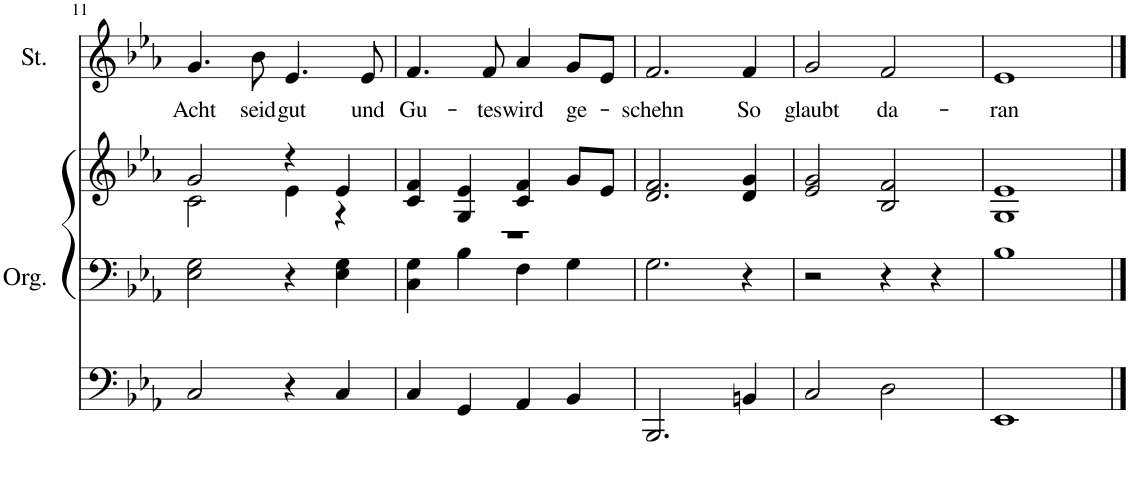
**kern	**kern	**kern	**kern	**text
*part2	*part2	*part2	*part1	*part1
*staff4	*staff3	*staff2	*staff1	*staff1
*I"Orgel	*	*	*I"Stimme	*
*I'Org.	*	*	*I'St.	*
!!LO:PB:g=z
*clefF4	*clefF4	*clefG2	*clefG2	*
*k[b-e-a-]	*k[b-e-a-]	*k[b-e-a-]	*k[b-e-a-]	*
*M4/4	*M4/4	*M4/4	*M4/4	*
=11	=11	=11	=11	=11
*	*	*^	*	*
!	!	!	!	!	!LO:LY:b
2C/	2E-\ 2G\	2g/	2c\	4.g/	Acht
!	!	!	!	!	!LO:LY:b
.	.	.	.	8b-\	seid
!	!	!	!	!	!LO:LY:b
4r	4r	4r	4e-\	4.e-/	gut
4C/	4E-\ 4G\	4e-/	4r	.	.
!	!	!	!	!	!LO:LY:b
.	.	.	.	8e-/	und
=12	=12	=12	=12	=12	=12
!	!	!	!	!	!LO:LY:b
4C/	4C\ 4G\	4c/ 4f/	1r	4.f/	Gu-
4GG/	4B-\	4G/ 4e-/	.	.	.
!	!	!	!	!	!LO:LY:b
.	.	.	.	8f/	-tes
!	!	!	!	!	!LO:LY:b
4AA-/	4F\	4c/ 4f/	.	4a-/	wird
!	!	!	!	!	!LO:LY:b
4BB-/	4G\	8g/L	.	8g/L	ge-
.	.	8e-/J	.	8e-/J	.
*	*	*v	*v	*	*
=13	=13	=13	=13	=13
!	!	!	!	!LO:LY:b
2.BBB-/	2.G\	2.d/ 2.f/	2.f/	-schehn
!	!	!	!	!LO:LY:b
4BBn/	4r	4d/ 4g/	4f/	So
=14	=14	=14	=14	=14
!	!	!	!	!LO:LY:b
2C/	2r	2e-/ 2g/	2g/	glaubt
!	!	!	!	!LO:LY:b
2D\	4r	2B-/ 2f/	2f/	da-
.	4r	.	.	.
=15	=15	=15	=15	=15
!	!	!	!	!LO:LY:b
1EE-	1B-	1G 1e-	1e-	-ran
==	==	==	==	==
*-	*-	*-	*-	*-
